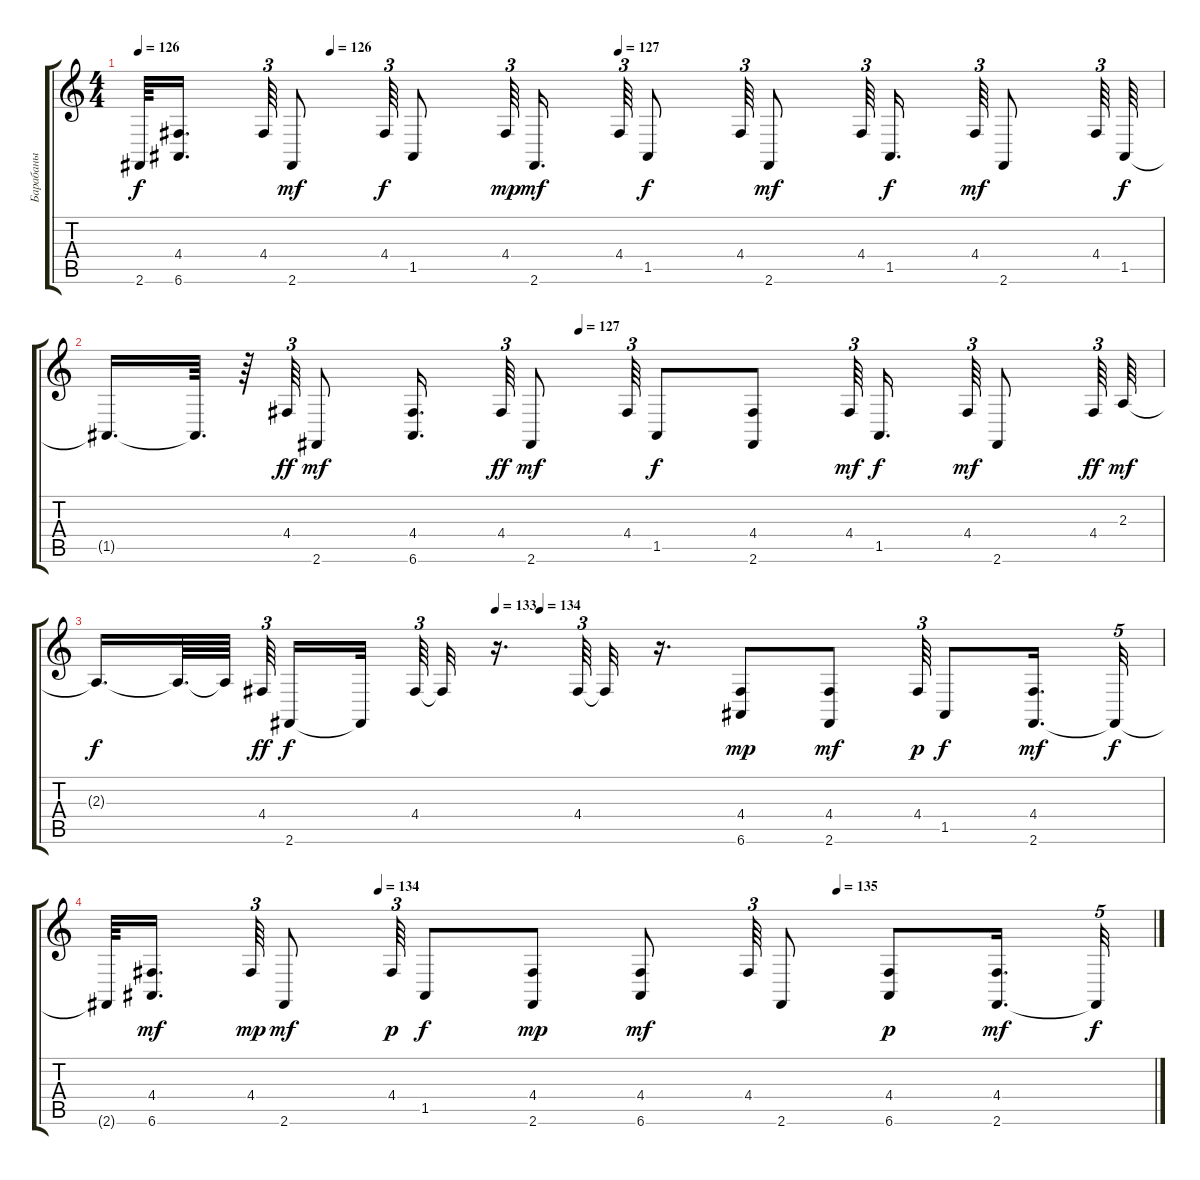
\track ("Барабаны" "Барабаны") {instrument drawbarorgan}
\staff {score tabs}
\tuning (E4 B3 G3 D3 A2 E2) {hide}
\ts (4 4)
\tempo 126
\tempo (126 0.1875)
\tempo (127 0.46875)
\clef g2
\ks c
2.6{t}.64{dy f} (4.4 6.6).16{d} 4.4.64{tu (3 2)} 2.6.8{dy mf} 4.4.64{tu (3 2) dy f} 1.5.8 4.4.64{tu (3 2) dy mp} 2.6.16{d dy mf} 4.4.64{tu (3 2)} 1.5.8{dy f} 4.4.64{tu (3 2)} 2.6.8{dy mf} 4.4.64{tu (3 2)} 1.5.16{d dy f} 4.4.64{tu (3 2) dy mf} 2.6.8 4.4.64{tu (3 2)} 1.5.64{dy f} |
\tempo (127 0.4479166666666667)
1.5{t}.16{d} 1.5{t}.64{d} r.64 4.4.64{tu (3 2) dy ff} 2.6.8{dy mf} (4.4 6.6).16{d} 4.4.64{tu (3 2) dy ff} 2.6.8{dy mf} 4.4.64{tu (3 2)} 1.5.8{dy f} (4.4 2.6).8 4.4.64{tu (3 2) dy mf} 1.5.16{d dy f} 4.4.64{tu (3 2) dy mf} 2.6.8 4.4.64{tu (3 2) dy ff} 2.3.64{dy mf} |
\tempo (133 0.375)
\tempo (134 0.4166666666666667)
2.3{t}.16{d dy f} 2.3{t}.64{d} 2.3{t}.64 4.4.64{tu (3 2) dy ff} 2.6.16{dy f} 2.6{t}.32 4.4.64{tu (3 2)} 4.4{t}.32 r.16{d} 4.4.64{tu (3 2)} 4.4{t}.32 r.16{d} (4.4 6.6).8{dy mp} (4.4 2.6).8{dy mf} 4.4.64{tu (3 2) dy p} 1.5.8{dy f} (4.4 2.6).16{d dy mf} 2.6{t}.32{tu (5 4) dy f} |
\tempo (134 0.2604166666666667)
\tempo (135 0.6979166666666666)
2.6{t}.64 (4.4 6.6).16{d dy mf} 4.4.64{tu (3 2) dy mp} 2.6.8{dy mf} 4.4.64{tu (3 2) dy p} 1.5.8{dy f} (4.4 2.6).8{dy mp} (4.4 6.6).8{dy mf} 4.4.64{tu (3 2)} 2.6.8 (4.4 6.6).8{dy p} (4.4 2.6).16{d dy mf} 2.6{t}.32{tu (5 4) dy f}
